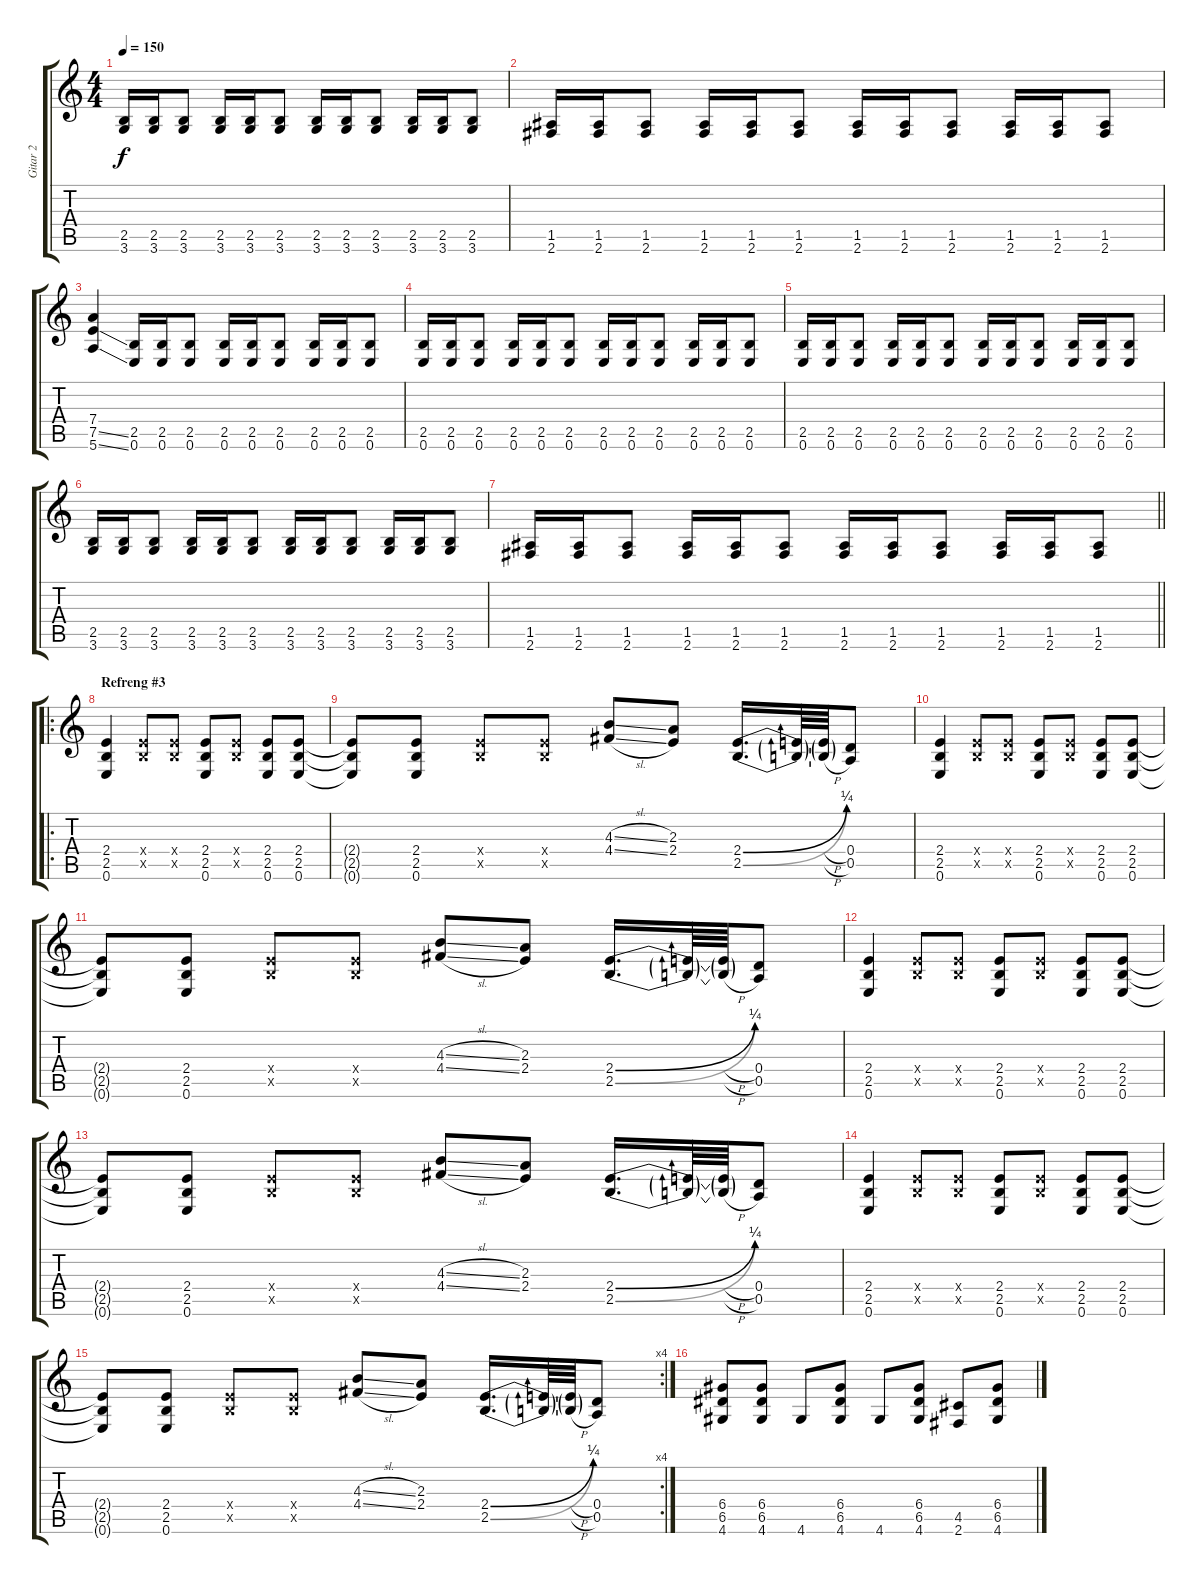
\track ("Gitar 2" "Gitar 2") {instrument overdrivenguitar}
\staff {score tabs}
\tuning (E4 B3 G3 D3 A2 E2) {hide}
\ts (4 4)
\tempo 150
\clef g2
\ks c
(2.5 3.6).16{dy f} (2.5 3.6).16 (2.5 3.6).8 (2.5 3.6).16 (2.5 3.6).16 (2.5 3.6).8 (2.5 3.6).16 (2.5 3.6).16 (2.5 3.6).8 (2.5 3.6).16 (2.5 3.6).16 (2.5 3.6).8 |
(1.5 2.6).16 (1.5 2.6).16 (1.5 2.6).8 (1.5 2.6).16 (1.5 2.6).16 (1.5 2.6).8 (1.5 2.6).16 (1.5 2.6).16 (1.5 2.6).8 (1.5 2.6).16 (1.5 2.6).16 (1.5 2.6).8 |
(7.4 7.5{ss} 5.6{ss}).4 (2.5 0.6).16 (2.5 0.6).16 (2.5 0.6).8 (2.5 0.6).16 (2.5 0.6).16 (2.5 0.6).8 (2.5 0.6).16 (2.5 0.6).16 (2.5 0.6).8 |
(2.5 0.6).16 (2.5 0.6).16 (2.5 0.6).8 (2.5 0.6).16 (2.5 0.6).16 (2.5 0.6).8 (2.5 0.6).16 (2.5 0.6).16 (2.5 0.6).8 (2.5 0.6).16 (2.5 0.6).16 (2.5 0.6).8 |
(2.5 0.6).16 (2.5 0.6).16 (2.5 0.6).8 (2.5 0.6).16 (2.5 0.6).16 (2.5 0.6).8 (2.5 0.6).16 (2.5 0.6).16 (2.5 0.6).8 (2.5 0.6).16 (2.5 0.6).16 (2.5 0.6).8 |
(2.5 3.6).16 (2.5 3.6).16 (2.5 3.6).8 (2.5 3.6).16 (2.5 3.6).16 (2.5 3.6).8 (2.5 3.6).16 (2.5 3.6).16 (2.5 3.6).8 (2.5 3.6).16 (2.5 3.6).16 (2.5 3.6).8 |
\barLineRight lightlight
(1.5 2.6).16 (1.5 2.6).16 (1.5 2.6).8 (1.5 2.6).16 (1.5 2.6).16 (1.5 2.6).8 (1.5 2.6).16 (1.5 2.6).16 (1.5 2.6).8 (1.5 2.6).16 (1.5 2.6).16 (1.5 2.6).8 |
\ro
\section ("" "Refreng #3")
(2.4 2.5 0.6).4 (2.4{x} 2.5{x}).8 (2.4{x} 2.5{x}).8 (2.4 2.5 0.6).8 (2.4{x} 2.5{x}).8 (2.4 2.5 0.6).8 (2.4 2.5 0.6).8 |
(2.4{t} 2.5{t} 0.6{t}).8 (2.4 2.5 0.6).8 (2.4{x} 2.5{x}).8 (2.4{x} 2.5{x}).8 (4.3{sl} 4.4{sl}).8 (2.3 2.4).8 (2.4{be (bend 0 0 60 1)} 2.5{be (bend 0 0 60 1)}).16{d} (2.4{t} 2.5{t}).64 (2.4{h t} 2.5{h t}).64 (0.4 0.5).8 |
(2.4 2.5 0.6).4 (2.4{x} 2.5{x}).8 (2.4{x} 2.5{x}).8 (2.4 2.5 0.6).8 (2.4{x} 2.5{x}).8 (2.4 2.5 0.6).8 (2.4 2.5 0.6).8 |
(2.4{t} 2.5{t} 0.6{t}).8 (2.4 2.5 0.6).8 (2.4{x} 2.5{x}).8 (2.4{x} 2.5{x}).8 (4.3{sl} 4.4{sl}).8 (2.3 2.4).8 (2.4{be (bend 0 0 60 1)} 2.5{be (bend 0 0 60 1)}).16{d} (2.4{t} 2.5{t}).64 (2.4{h t} 2.5{h t}).64 (0.4 0.5).8 |
(2.4 2.5 0.6).4 (2.4{x} 2.5{x}).8 (2.4{x} 2.5{x}).8 (2.4 2.5 0.6).8 (2.4{x} 2.5{x}).8 (2.4 2.5 0.6).8 (2.4 2.5 0.6).8 |
(2.4{t} 2.5{t} 0.6{t}).8 (2.4 2.5 0.6).8 (2.4{x} 2.5{x}).8 (2.4{x} 2.5{x}).8 (4.3{sl} 4.4{sl}).8 (2.3 2.4).8 (2.4{be (bend 0 0 60 1)} 2.5{be (bend 0 0 60 1)}).16{d} (2.4{t} 2.5{t}).64 (2.4{h t} 2.5{h t}).64 (0.4 0.5).8 |
(2.4 2.5 0.6).4 (2.4{x} 2.5{x}).8 (2.4{x} 2.5{x}).8 (2.4 2.5 0.6).8 (2.4{x} 2.5{x}).8 (2.4 2.5 0.6).8 (2.4 2.5 0.6).8 |
\rc 4
(2.4{t} 2.5{t} 0.6{t}).8 (2.4 2.5 0.6).8 (2.4{x} 2.5{x}).8 (2.4{x} 2.5{x}).8 (4.3{sl} 4.4{sl}).8 (2.3 2.4).8 (2.4{be (bend 0 0 60 1)} 2.5{be (bend 0 0 60 1)}).16{d} (2.4{t} 2.5{t}).64 (2.4{h t} 2.5{h t}).64 (0.4 0.5).8 |
(6.4 6.5 4.6).8 (6.4 6.5 4.6).8 4.6.8 (6.4 6.5 4.6).8 4.6.8 (6.4 6.5 4.6).8 (4.5 2.6).8 (6.4 6.5 4.6).8
